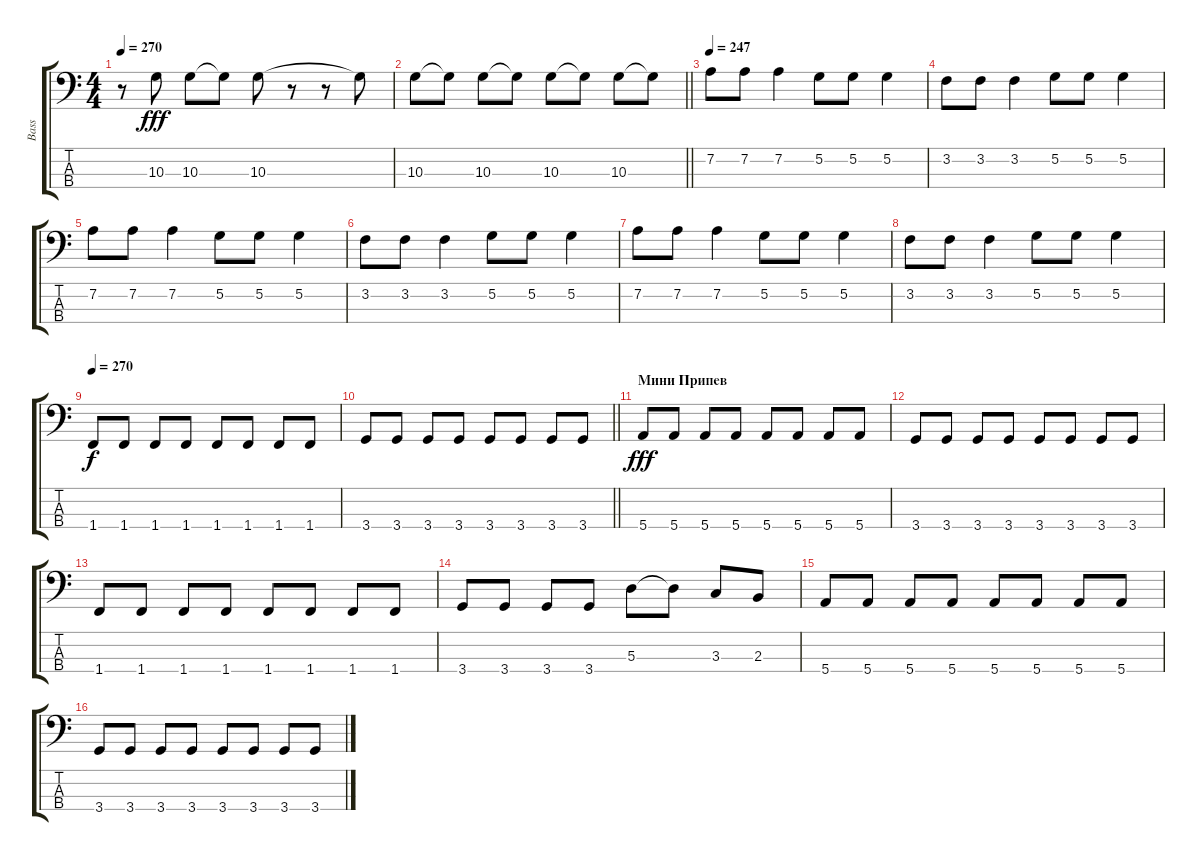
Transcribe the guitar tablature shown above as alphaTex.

\track ("Bass" "Bass") {instrument electricbassfinger}
\staff {score tabs}
\tuning (G2 D2 A1 E1) {hide}
\ts (4 4)
\tempo 270
\clef f4
\ks c
r.8{dy fff} 10.3{t}.8 10.3.8 10.3{t}.8 10.3.8 r.8 r.8 10.3{t}.8 |
\barLineRight lightlight
10.3.8 10.3{t}.8 10.3.8 10.3{t}.8 10.3.8 10.3{t}.8 10.3.8 10.3{t}.8 |
\section ("" "")
\tempo 247
7.2.8 7.2.8 7.2.4 5.2.8 5.2.8 5.2.4 |
3.2.8 3.2.8 3.2.4 5.2.8 5.2.8 5.2.4 |
7.2.8 7.2.8 7.2.4 5.2.8 5.2.8 5.2.4 |
3.2.8 3.2.8 3.2.4 5.2.8 5.2.8 5.2.4 |
7.2.8 7.2.8 7.2.4 5.2.8 5.2.8 5.2.4 |
3.2.8 3.2.8 3.2.4 5.2.8 5.2.8 5.2.4 |
\tempo 270
1.4.8{dy f} 1.4.8 1.4.8 1.4.8 1.4.8 1.4.8 1.4.8 1.4.8 |
\barLineRight lightlight
3.4.8 3.4.8 3.4.8 3.4.8 3.4.8 3.4.8 3.4.8 3.4.8 |
\section ("" "Мини Припев")
5.4.8{dy fff} 5.4.8 5.4.8 5.4.8 5.4.8 5.4.8 5.4.8 5.4.8 |
3.4.8 3.4.8 3.4.8 3.4.8 3.4.8 3.4.8 3.4.8 3.4.8 |
1.4.8 1.4.8 1.4.8 1.4.8 1.4.8 1.4.8 1.4.8 1.4.8 |
3.4.8 3.4.8 3.4.8 3.4.8 5.3.8 5.3{t}.8 3.3.8 2.3.8 |
5.4.8 5.4.8 5.4.8 5.4.8 5.4.8 5.4.8 5.4.8 5.4.8 |
3.4.8 3.4.8 3.4.8 3.4.8 3.4.8 3.4.8 3.4.8 3.4.8
